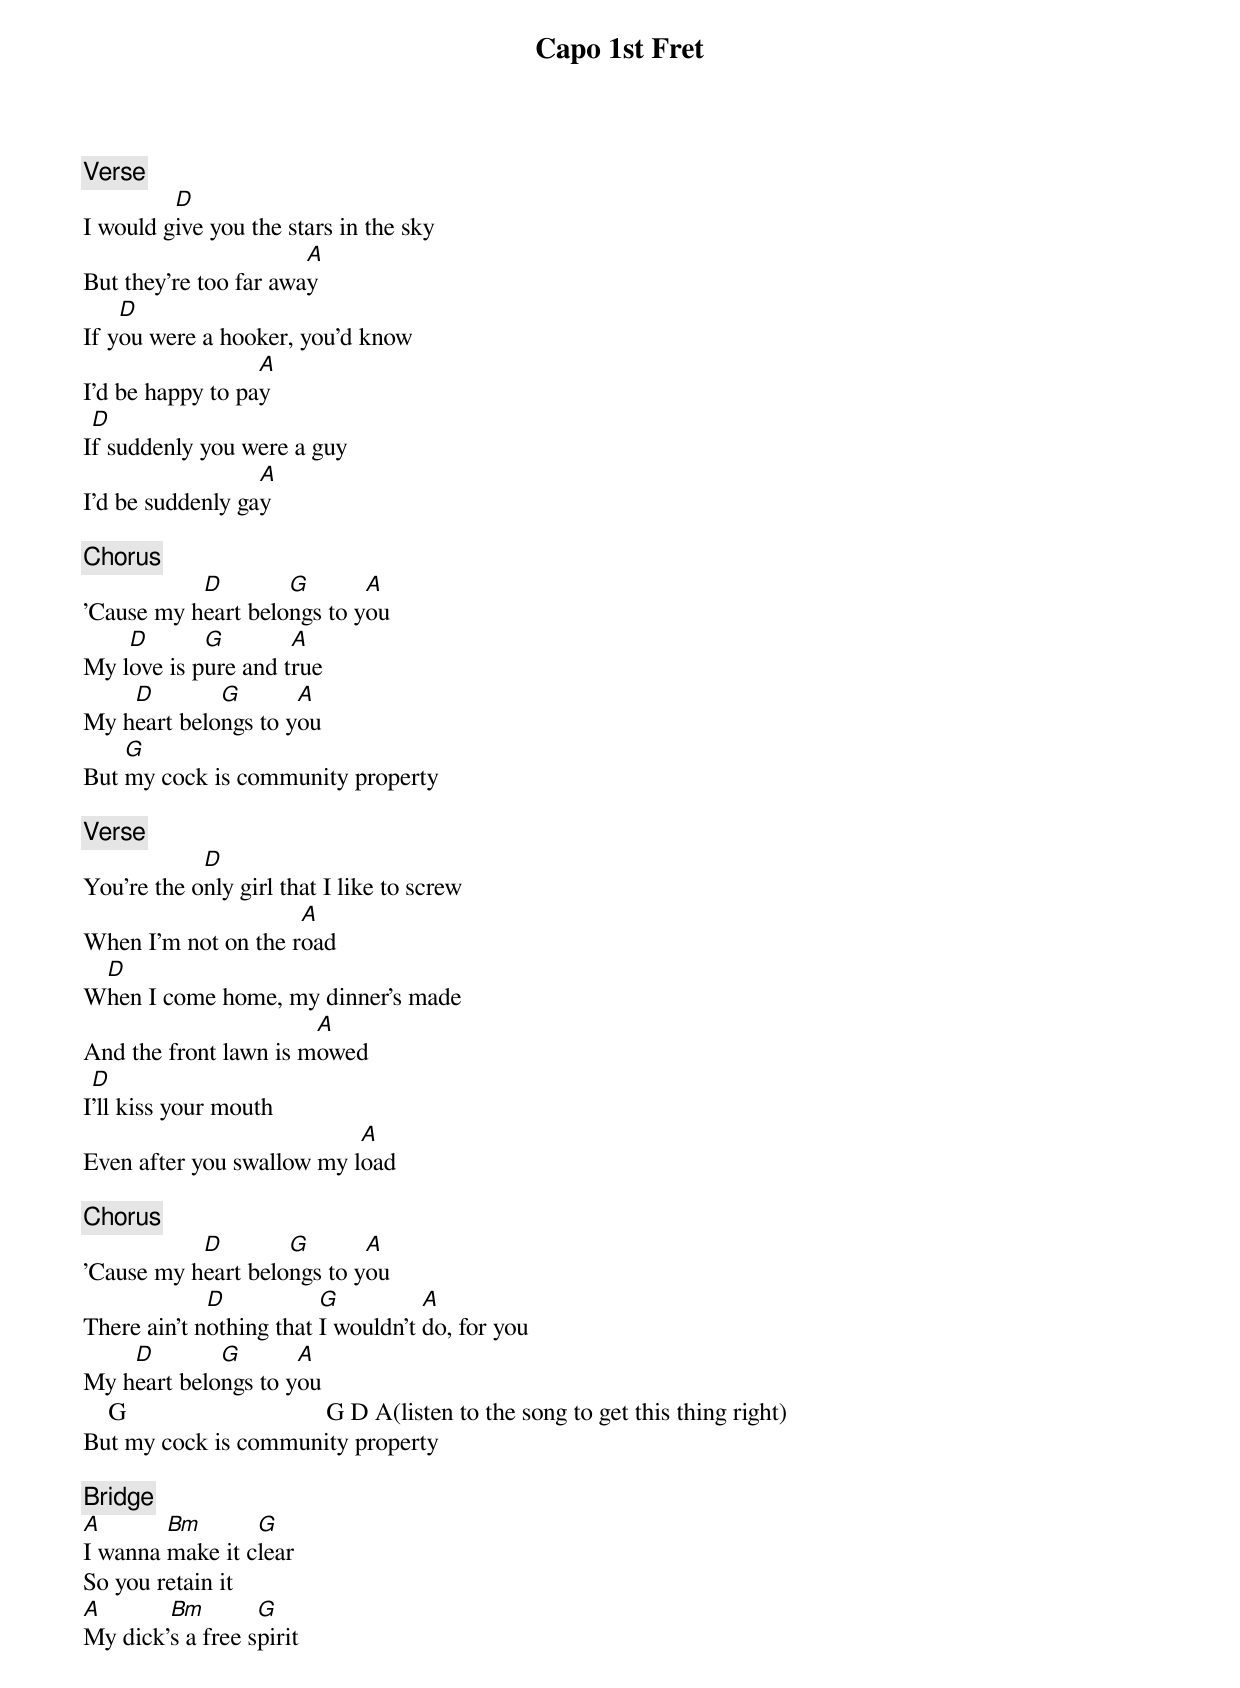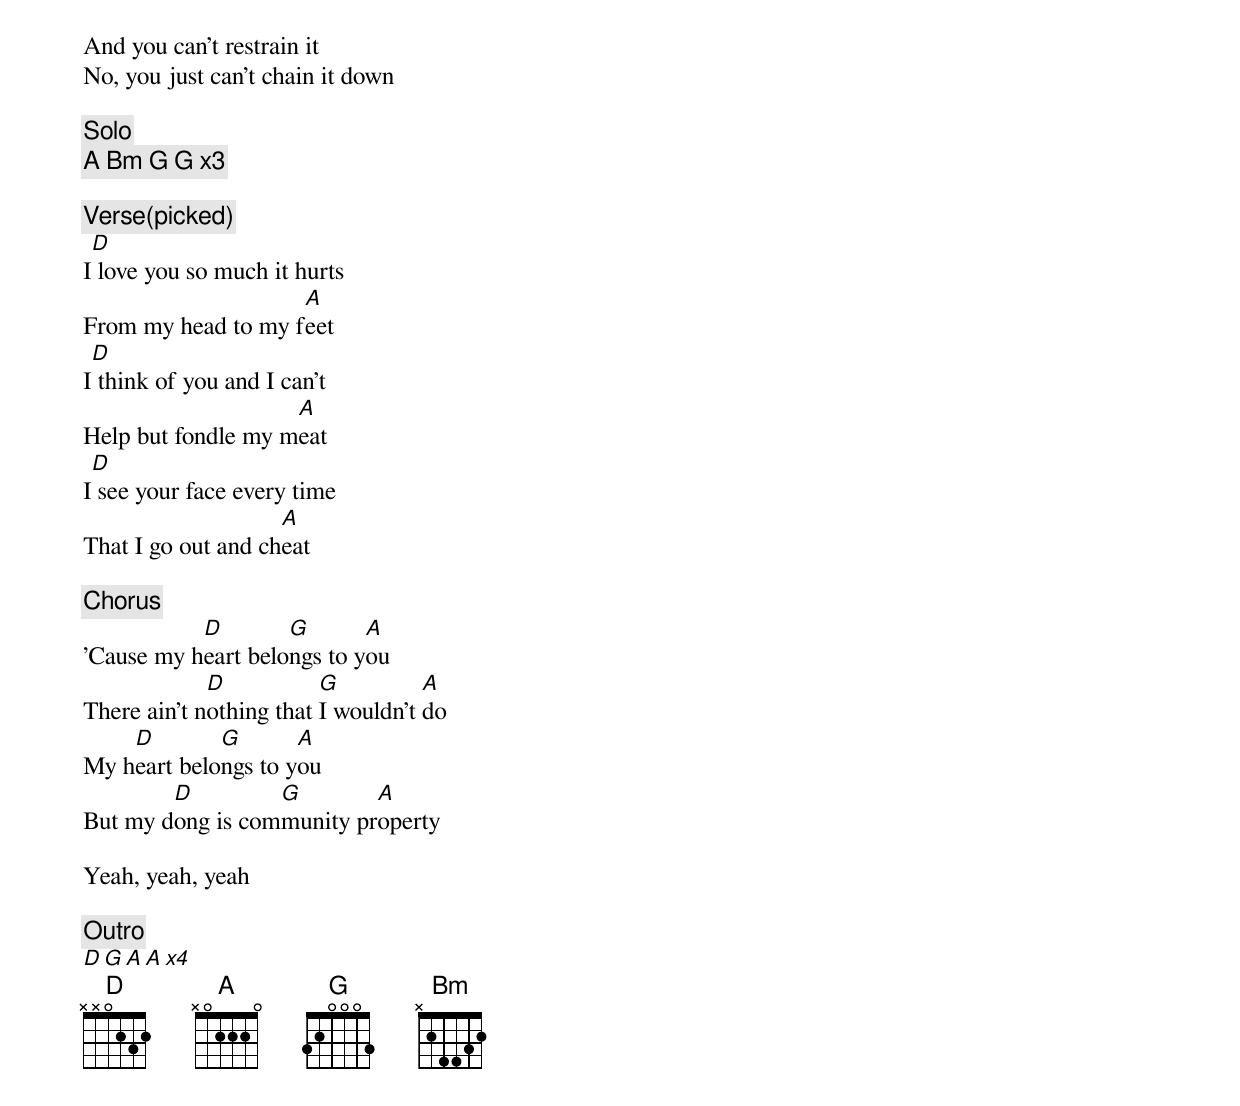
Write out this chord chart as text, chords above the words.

Capo 1st Fret

[Verse]
         D
I would give you the stars in the sky
                       A
But they're too far away
    D
If you were a hooker, you'd know
                  A
I'd be happy to pay
 D
If suddenly you were a guy
                  A
I'd be suddenly gay

[Chorus]
           D        G       A
'Cause my heart belongs to you
    D       G        A
My love is pure and true
    D        G       A
My heart belongs to you
    G
But my cock is community property

[Verse]
            D
You're the only girl that I like to screw
                     A
When I'm not on the road
 D
When I come home, my dinner's made
                       A
And the front lawn is mowed
 D
I'll kiss your mouth
                           A
Even after you swallow my load

[Chorus]
           D        G       A
'Cause my heart belongs to you
             D           G          A
There ain't nothing that I wouldn't do, for you
    D        G       A
My heart belongs to you
    G                                G D A(listen to the song to get this thing right)
But my cock is community property

[Bridge]
A       Bm       G
I wanna make it clear
So you retain it
A       Bm        G
My dick's a free spirit
And you can't restrain it
No, you just can't chain it down

[Solo]
[A Bm G G x3]

[Verse](picked)
 D
I love you so much it hurts
                    A
From my head to my feet
 D
I think of you and I can't
                    A
Help but fondle my meat
 D
I see your face every time
                    A
That I go out and cheat

[Chorus]
           D        G       A
'Cause my heart belongs to you
             D           G          A
There ain't nothing that I wouldn't do
    D        G       A
My heart belongs to you
        D         G        A
But my dong is community property

Yeah, yeah, yeah

[Outro]
D G A A x4
